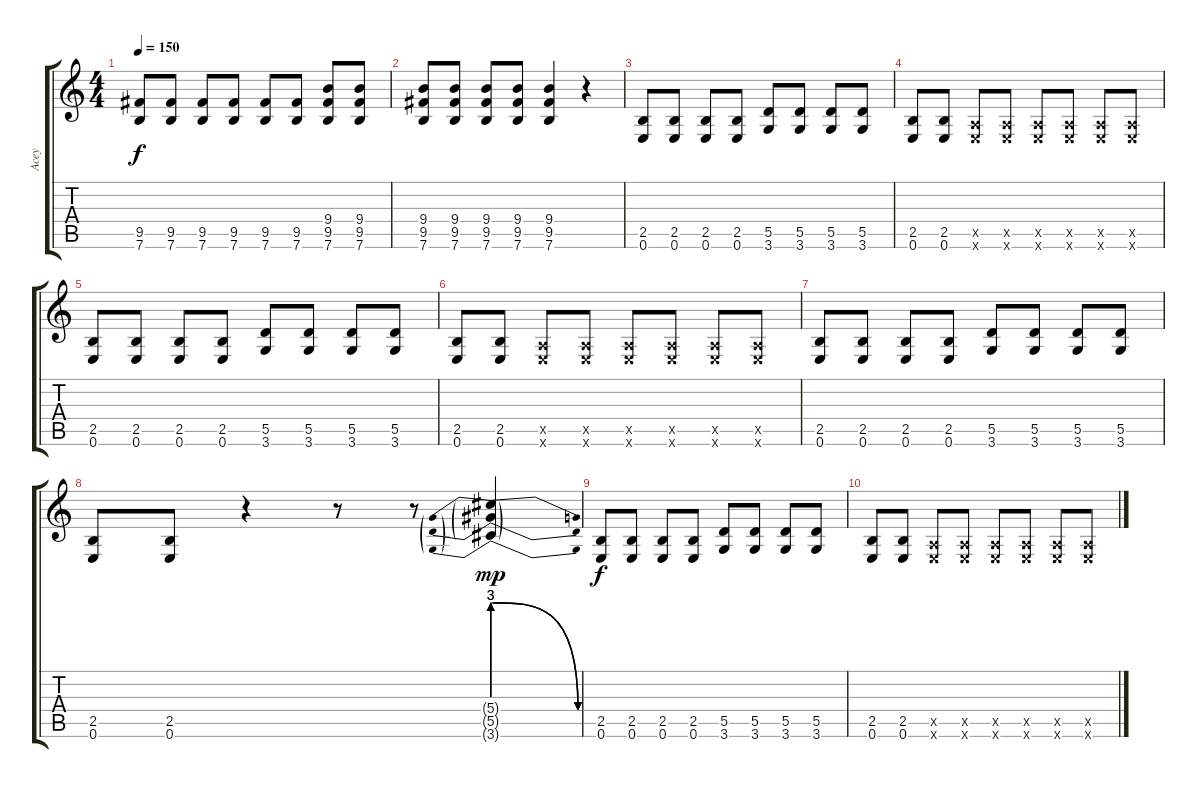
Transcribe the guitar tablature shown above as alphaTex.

\track ("Acey" "Acey") {instrument distortionguitar}
\staff {score tabs}
\tuning (E4 B3 G3 D3 A2 E2) {hide}
\ts (4 4)
\tempo 150
\clef g2
\ks c
(9.5 7.6).8{dy f instrument distortionguitar} (9.5 7.6).8 (9.5 7.6).8 (9.5 7.6).8 (9.5 7.6).8 (9.5 7.6).8 (9.4 9.5 7.6).8 (9.4 9.5 7.6).8 |
(9.4 9.5 7.6).8 (9.4 9.5 7.6).8 (9.4 9.5 7.6).8 (9.4 9.5 7.6).8 (9.4 9.5 7.6).4 r.4 |
(2.5 0.6).8 (2.5 0.6).8 (2.5 0.6).8 (2.5 0.6).8 (5.5 3.6).8 (5.5 3.6).8 (5.5 3.6).8 (5.5 3.6).8 |
(2.5 0.6).8 (2.5 0.6).8 (0.5{x} 0.6{x}).8 (0.5{x} 0.6{x}).8 (0.5{x} 0.6{x}).8 (0.5{x} 0.6{x}).8 (0.5{x} 0.6{x}).8 (0.5{x} 0.6{x}).8 |
(2.5 0.6).8 (2.5 0.6).8 (2.5 0.6).8 (2.5 0.6).8 (5.5 3.6).8 (5.5 3.6).8 (5.5 3.6).8 (5.5 3.6).8 |
(2.5 0.6).8 (2.5 0.6).8 (0.5{x} 0.6{x}).8 (0.5{x} 0.6{x}).8 (0.5{x} 0.6{x}).8 (0.5{x} 0.6{x}).8 (0.5{x} 0.6{x}).8 (0.5{x} 0.6{x}).8 |
(2.5 0.6).8 (2.5 0.6).8 (2.5 0.6).8 (2.5 0.6).8 (5.5 3.6).8 (5.5 3.6).8 (5.5 3.6).8 (5.5 3.6).8 |
(2.5 0.6).8 (2.5 0.6).8 r.4 r.8 r.8 (5.4{be (prebendrelease 0 12 60 0) g} 5.5{be (prebendrelease 0 12 60 0) g} 3.6{be (prebendrelease 0 12 60 0) g}).4{dy mp} |
(2.5 0.6).8{dy f} (2.5 0.6).8 (2.5 0.6).8 (2.5 0.6).8 (5.5 3.6).8 (5.5 3.6).8 (5.5 3.6).8 (5.5 3.6).8 |
(2.5 0.6).8 (2.5 0.6).8 (0.5{x} 0.6{x}).8 (0.5{x} 0.6{x}).8 (0.5{x} 0.6{x}).8 (0.5{x} 0.6{x}).8 (0.5{x} 0.6{x}).8 (0.5{x} 0.6{x}).8
